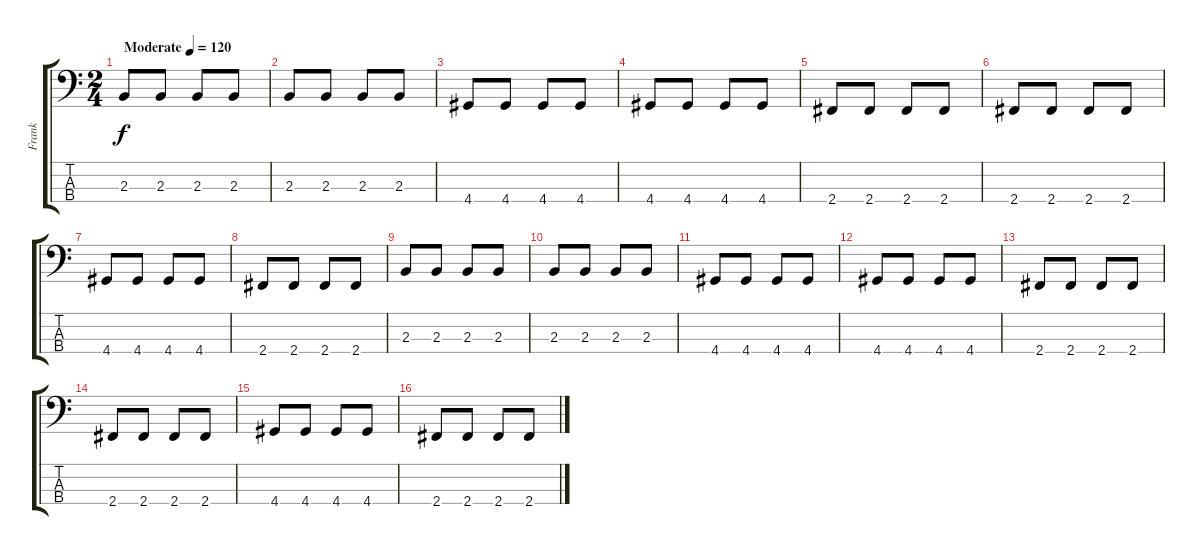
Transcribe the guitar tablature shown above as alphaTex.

\track ("Frank" "Frank") {instrument electricbassfinger}
\staff {score tabs}
\tuning (G2 D2 A1 E1) {hide}
\ts (2 4)
\tempo (120 "Moderate")
\clef f4
\ks c
2.3.8{dy f instrument electricbassfinger} 2.3.8 2.3.8 2.3.8 |
2.3.8 2.3.8 2.3.8 2.3.8 |
4.4.8 4.4.8 4.4.8 4.4.8 |
4.4.8 4.4.8 4.4.8 4.4.8 |
2.4.8 2.4.8 2.4.8 2.4.8 |
2.4.8 2.4.8 2.4.8 2.4.8 |
4.4.8 4.4.8 4.4.8 4.4.8 |
2.4.8 2.4.8 2.4.8 2.4.8 |
2.3.8 2.3.8 2.3.8 2.3.8 |
2.3.8 2.3.8 2.3.8 2.3.8 |
4.4.8 4.4.8 4.4.8 4.4.8 |
4.4.8 4.4.8 4.4.8 4.4.8 |
2.4.8 2.4.8 2.4.8 2.4.8 |
2.4.8 2.4.8 2.4.8 2.4.8 |
4.4.8 4.4.8 4.4.8 4.4.8 |
2.4.8 2.4.8 2.4.8 2.4.8
